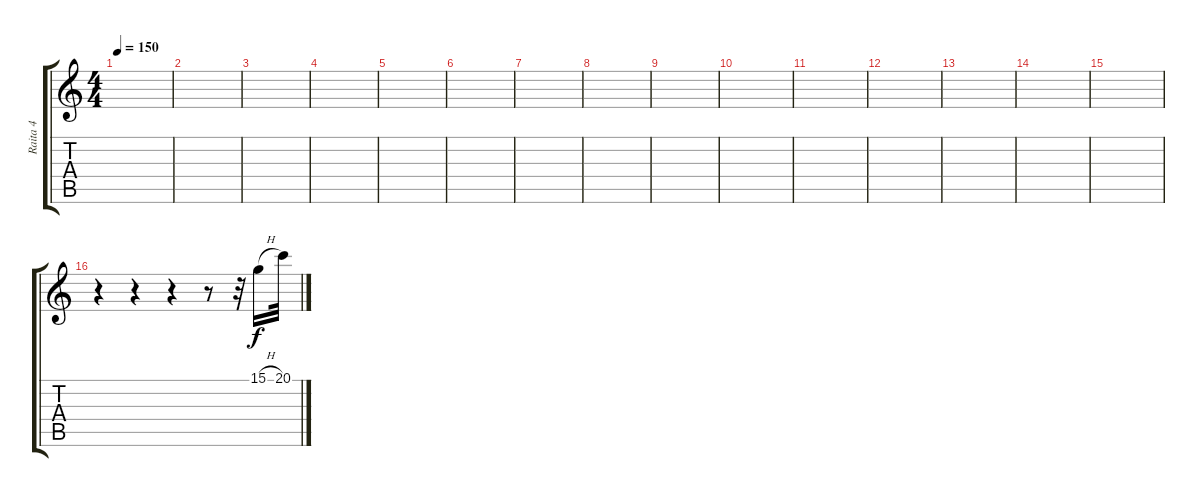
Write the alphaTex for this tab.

\track ("Raita 4" "Raita 4") {instrument piccolo}
\staff {score tabs}
\tuning (E4 B3 G3 D3 A2 E2) {hide}
\ts (4 4)
\tempo 150
\clef g2
\ks c
|
|
|
|
|
|
|
|
|
|
|
|
|
|
|
r.4 r.4 r.4 r.8 r.32 15.1{h}.16 20.1{h}.32
